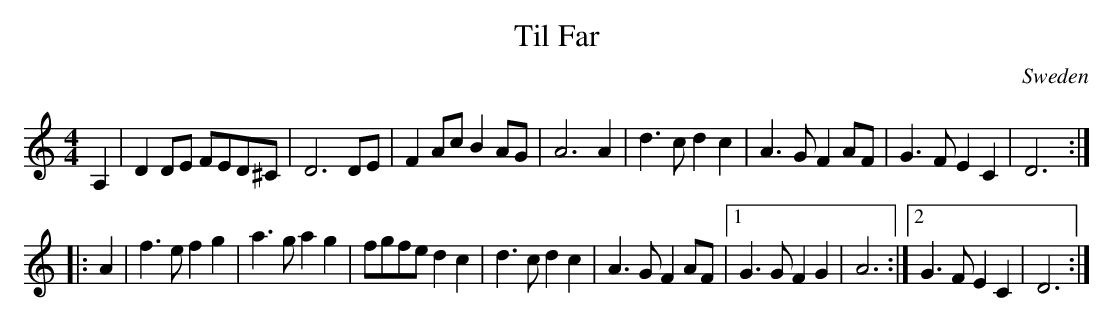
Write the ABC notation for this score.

X:1
T:Til Far
O:Sweden
M:4/4
K:DDor
A,2 |\
D2DE FED^C | D6 DE | F2 Ac B2AG | A6 A2 |\
d3c d2c2 | A3G F2AF | G3F E2C2 | D6 :|
|: A2 |\
f3e f2g2 | a3g a2g2 | fgfe d2c2 | d3c d2c2 |\
A3G F2AF |1 G3G F2G2 | A6 :|2 G3F E2C2 | D6 :|
